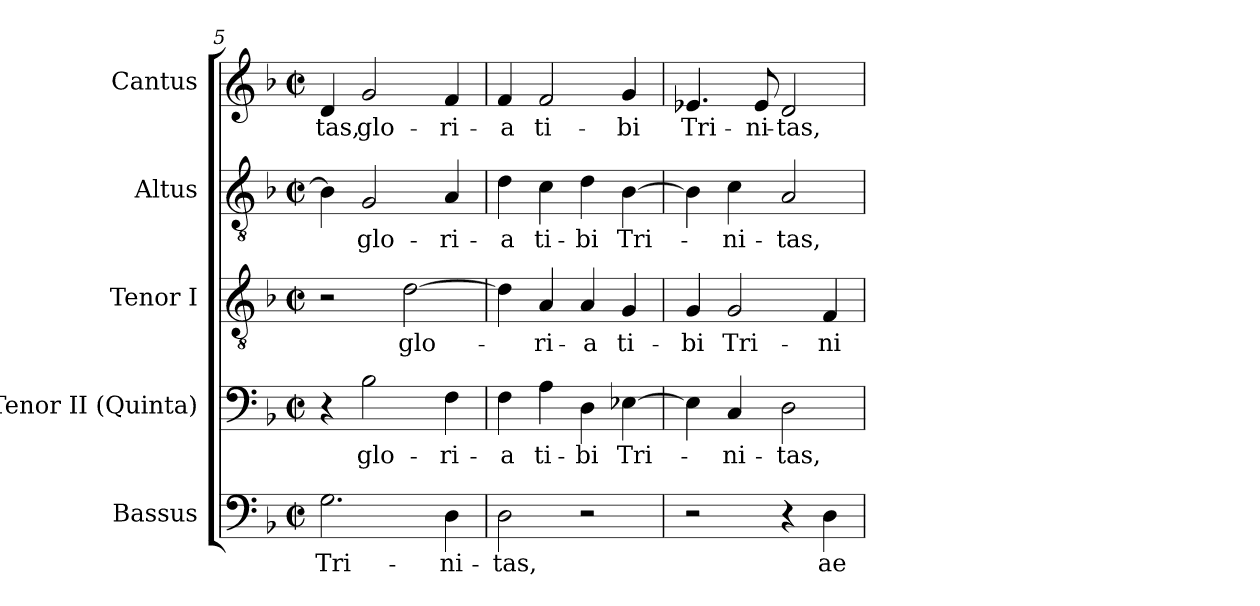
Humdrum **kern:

**kern	**text	**kern	**text	**kern	**text	**kern	**text	**kern	**text
*part5	*part5	*part4	*part4	*part3	*part3	*part2	*part2	*part1	*part1
*staff5	*staff5	*staff4	*staff4	*staff3	*staff3	*staff2	*staff2	*staff1	*staff1
*I"Bassus	*	*I"Tenor II (Quinta)	*	*I"Tenor I	*	*I"Altus	*	*I"Cantus	*
*I'B.	*	*	*	*I'T.	*	*I'T.	*	*I'A.	*
*clefF4	*	*clefF4	*	*clefGv2	*	*clefGv2	*	*clefG2	*
*	*	*	*	*ITrd7c12	*	*ITrd7c12	*	*	*
*k[b-]	*	*k[b-]	*	*k[b-]	*	*k[b-]	*	*k[b-]	*
*F:	*	*F:	*	*F:	*	*F:	*	*F:	*
*M2/2	*	*M2/2	*	*M2/2	*	*M2/2	*	*M2/2	*
*met(c|)	*	*met(c|)	*	*met(c|)	*	*met(c|)	*	*met(c|)	*
=5	=5	=5	=5	=5	=5	=5	=5	=5	=5
!	!LO:LY:b:color=#000000	!	!	!	!	!	!	!	!
!	!	!	!	!	!	!	!	!	!LO:LY:b:color=#000000
2.Gi\	Tri-	4r	.	2r	.	4BB-i\]	.	4di/	-tas,
!	!	!	!LO:LY:b:color=#000000	!	!	!	!	!	!
!	!	!	!	!	!	!	!LO:LY:b:color=#000000	!	!
!	!	!	!	!	!	!	!	!	!LO:LY:b:color=#000000
.	.	2B-i\	glo-	.	.	2GGi/	glo-	2gi/	glo-
!	!	!	!	!	!LO:LY:b:color=#000000	!	!	!	!
.	.	.	.	[>2Di\	glo-	.	.	.	.
!	!LO:LY:b:color=#000000	!	!	!	!	!	!	!	!
!	!	!	!LO:LY:b:color=#000000	!	!	!	!	!	!
!	!	!	!	!	!	!	!LO:LY:b:color=#000000	!	!
!	!	!	!	!	!	!	!	!	!LO:LY:b:color=#000000
4Di\	-ni-	4Fi\	-ri-	.	.	4AAi/	-ri-	4fi/	-ri-
!!LO:LB:g=z
=6	=6	=6	=6	=6	=6	=6	=6	=6	=6
!	!LO:LY:b:color=#000000	!	!	!	!	!	!	!	!
!	!	!	!LO:LY:b:color=#000000	!	!	!	!	!	!
!	!	!	!	!	!	!	!LO:LY:b:color=#000000	!	!
!	!	!	!	!	!	!	!	!	!LO:LY:b:color=#000000
2Di\	-tas,	4Fi\	-a	4Di\]	.	4Di\	-a	4fi/	-a
!	!	!	!LO:LY:b:color=#000000	!	!	!	!	!	!
!	!	!	!	!	!LO:LY:b:color=#000000	!	!	!	!
!	!	!	!	!	!	!	!LO:LY:b:color=#000000	!	!
!	!	!	!	!	!	!	!	!	!LO:LY:b:color=#000000
.	.	4Ai\	ti-	4AAi/	-ri-	4Ci\	ti-	2fi/	ti-
!	!	!	!LO:LY:b:color=#000000	!	!	!	!	!	!
!	!	!	!	!	!LO:LY:b:color=#000000	!	!	!	!
!	!	!	!	!	!	!	!LO:LY:b:color=#000000	!	!
2r	.	4Di\	-bi	4AAi/	-a	4Di\	-bi	.	.
!	!	!	!LO:LY:b:color=#000000	!	!	!	!	!	!
!	!	!	!	!	!LO:LY:b:color=#000000	!	!	!	!
!	!	!	!	!	!	!	!LO:LY:b:color=#000000	!	!
!	!	!	!	!	!	!	!	!	!LO:LY:b:color=#000000
.	.	[>4E-Xi\	Tri-	4GGi/	ti-	[>4BB-i\	Tri-	4gi/	-bi
=7	=7	=7	=7	=7	=7	=7	=7	=7	=7
!	!	!	!	!	!LO:LY:b:color=#000000	!	!	!	!
!	!	!	!	!	!	!	!	!	!LO:LY:b:color=#000000
2r	.	4E-i\]	.	4GGi/	-bi	4BB-i\]	.	4.e-Xi/	Tri-
!	!	!	!LO:LY:b:color=#000000	!	!	!	!	!	!
!	!	!	!	!	!LO:LY:b:color=#000000	!	!	!	!
!	!	!	!	!	!	!	!LO:LY:b:color=#000000	!	!
.	.	4Ci/	-ni-	2GGi/	Tri-	4Ci\	-ni-	.	.
!	!	!	!	!	!	!	!	!	!LO:LY:b:color=#000000
.	.	.	.	.	.	.	.	8e-i/	-ni-
!	!	!	!LO:LY:b:color=#000000	!	!	!	!	!	!
!	!	!	!	!	!	!	!LO:LY:b:color=#000000	!	!
!	!	!	!	!	!	!	!	!	!LO:LY:b:color=#000000
4r	.	2Di\	-tas,	.	.	2AAi/	-tas,	2di/	-tas,
!	!LO:LY:b:color=#000000	!	!	!	!	!	!	!	!
!	!	!	!	!	!LO:LY:b:color=#000000	!	!	!	!
4Di\	ae-	.	.	4FFi/	-ni-	.	.	.	.
=	=	=	=	=	=	=	=	=	=
*-	*-	*-	*-	*-	*-	*-	*-	*-	*-
